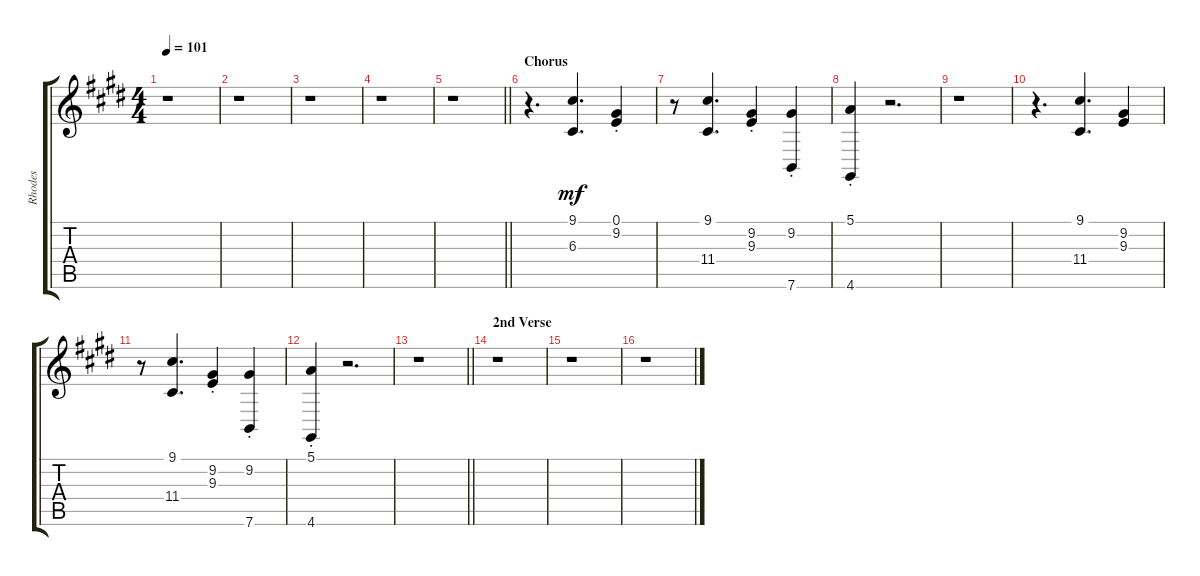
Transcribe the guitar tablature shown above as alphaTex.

\track ("Rhodes" "Rhodes") {instrument electricpiano1}
\staff {score tabs}
\tuning (E4 B3 G3 D3 A2 E2) {hide}
\ts (4 4)
\tempo 101
\clef g2
\ks e
r.1{dy mf} |
r.1 |
r.1 |
r.1 |
\barLineRight lightlight
r.1 |
\section ("" "Chorus")
r.4{d} (9.1 6.3).4{d} (0.1{st} 9.2).4 |
r.8 (9.1 11.4).4{d} (9.2{st} 9.3{st}).4 (9.2{st} 7.6{st}).4 |
(5.1{st} 4.6{st}).4 r.2{d} |
r.1 |
r.4{d} (9.1 11.4).4{d} (9.2 9.3).4 |
r.8 (9.1 11.4).4{d} (9.2{st} 9.3{st}).4 (9.2{st} 7.6{st}).4 |
(5.1{st} 4.6{st}).4 r.2{d} |
\barLineRight lightlight
r.1 |
\section ("" "2nd Verse")
r.1 |
r.1 |
r.1
